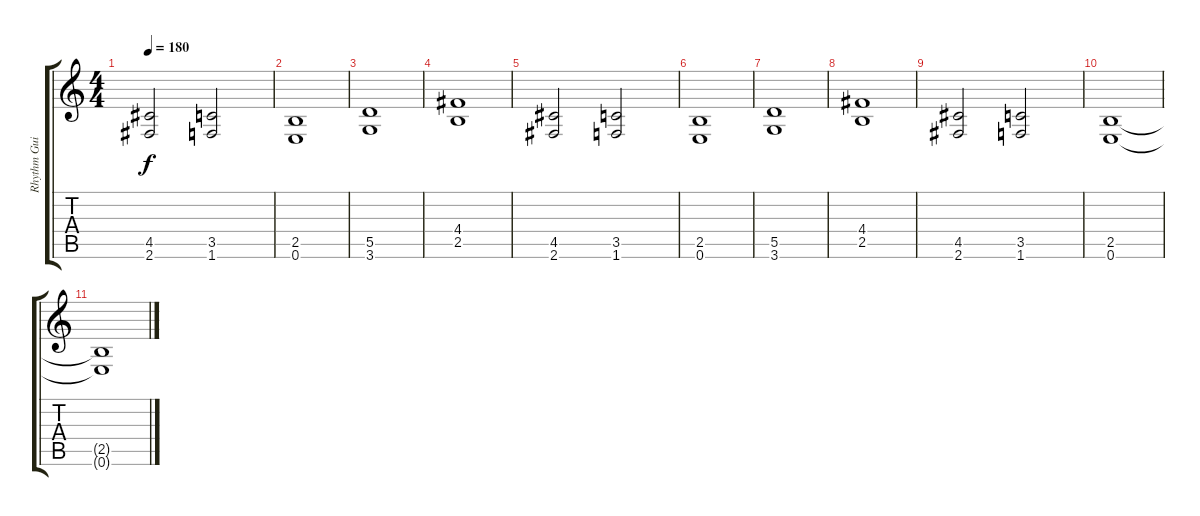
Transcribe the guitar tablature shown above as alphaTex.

\track ("Rhythm Guitar" "Rhythm Gui") {instrument electricguitarjazz}
\staff {score tabs}
\tuning (E4 B3 G3 D3 A2 E2) {hide}
\ts (4 4)
\tempo 180
\clef g2
\ks c
(4.5 2.6).2{dy f} (3.5 1.6).2 |
(2.5 0.6).1 |
(5.5 3.6).1 |
(4.4 2.5).1 |
(4.5 2.6).2 (3.5 1.6).2 |
(2.5 0.6).1 |
(5.5 3.6).1 |
(4.4 2.5).1 |
(4.5 2.6).2 (3.5 1.6).2 |
(2.5 0.6).1 |
(2.5{t} 0.6{t}).1
